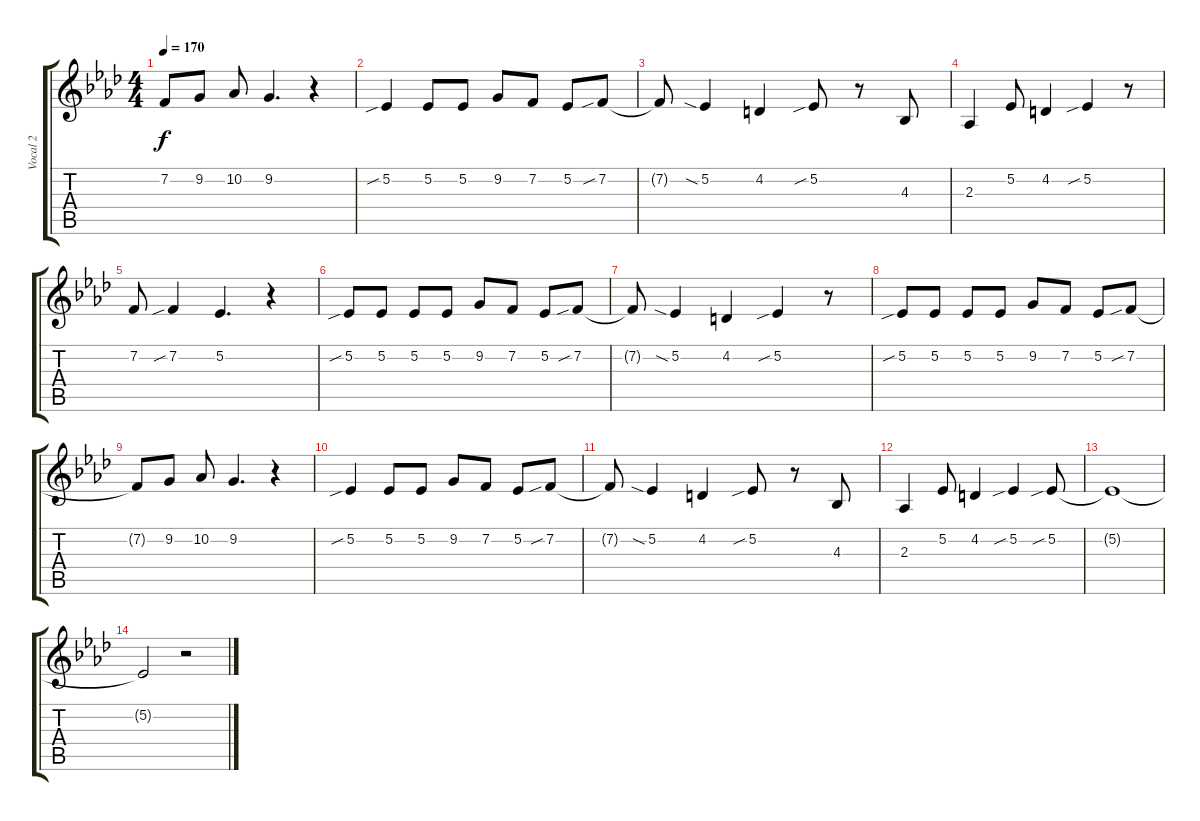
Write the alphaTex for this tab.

\track ("Vocal 2" "Vocal 2") {instrument clarinet}
\staff {score tabs}
\tuning (Eb4 Bb3 Gb3 Db3 Ab2 Eb2) {hide}
\ts (4 4)
\tempo 170
\clef g2
\ks ab
7.2{t}.8{dy f} 9.2.8 10.2.8 9.2.4{d} r.4 |
5.2{sib}.4 5.2.8 5.2.8 9.2.8 7.2.8 5.2.8 7.2{sib}.8 |
7.2{t}.8 5.2{sia}.4 4.2.4 5.2{sib}.8 r.8 4.3.8 |
2.3.4 5.2.8 4.2.4 5.2{sib}.4 r.8 |
7.2.8 7.2{sib}.4 5.2.4{d} r.4 |
5.2{sib}.8 5.2.8 5.2.8 5.2.8 9.2.8 7.2.8 5.2.8 7.2{sib}.8 |
7.2{t}.8 5.2{sia}.4 4.2.4 5.2{sib}.4 r.8 |
5.2{sib}.8 5.2.8 5.2.8 5.2.8 9.2.8 7.2.8 5.2.8 7.2{sib}.8 |
7.2{t}.8 9.2.8 10.2.8 9.2.4{d} r.4 |
5.2{sib}.4 5.2.8 5.2.8 9.2.8 7.2.8 5.2.8 7.2{sib}.8 |
7.2{t}.8 5.2{sia}.4 4.2.4 5.2{sib}.8 r.8 4.3.8 |
2.3.4 5.2.8 4.2.4 5.2{sib}.4 5.2{sib}.8 |
5.2{t}.1 |
5.2{t}.2 r.2
